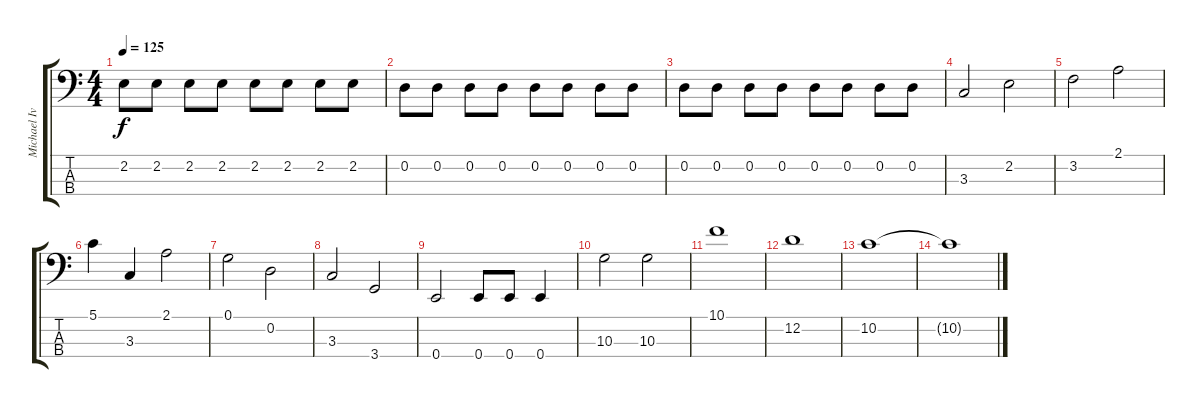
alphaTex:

\track ("Michael Ivins (Bass)" "Michael Iv") {instrument electricbasspick}
\staff {score tabs}
\tuning (G2 D2 A1 E1) {hide}
\ts (4 4)
\tempo 125
\clef f4
\ks c
2.2.8{dy f} 2.2.8 2.2.8 2.2.8 2.2.8 2.2.8 2.2.8 2.2.8 |
0.2.8 0.2.8 0.2.8 0.2.8 0.2.8 0.2.8 0.2.8 0.2.8 |
0.2.8 0.2.8 0.2.8 0.2.8 0.2.8 0.2.8 0.2.8 0.2.8 |
3.3.2 2.2.2 |
3.2.2 2.1.2 |
5.1.4 3.3.4 2.1.2 |
0.1.2 0.2.2 |
3.3.2 3.4.2 |
0.4.2 0.4.8 0.4.8 0.4.4 |
10.3.2 10.3.2 |
10.1.1 |
12.2.1 |
10.2.1 |
10.2{t}.1
